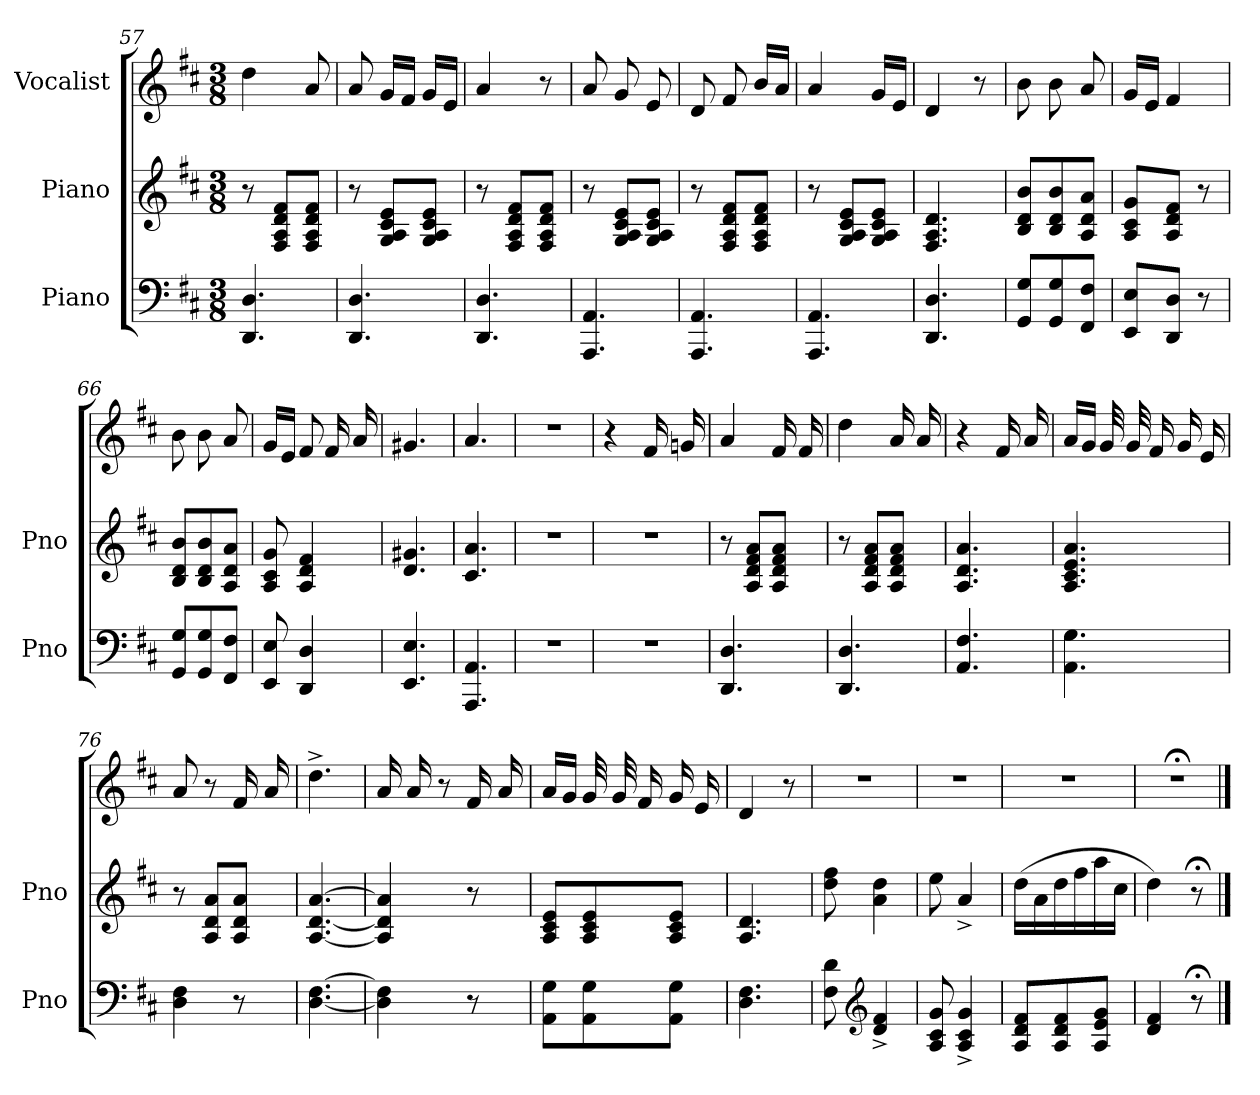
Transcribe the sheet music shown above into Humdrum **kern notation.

**kern	**kern	**kern
*part3	*part2	*part1
*staff3	*staff2	*staff1
*I"Piano	*I"Piano	*I"Vocalist
*I'Pno	*I'Pno	*
*clefF4	*clefG2	*clefG2
*k[f#c#]	*k[f#c#]	*k[f#c#]
*D:	*D:	*D:
*M3/8	*M3/8	*M3/8
=57	=57	=57
4.DD 4.D	8r	4dd
.	8F# 8A 8d 8f#L	.
.	8F# 8A 8d 8f#J	8a
=58	=58	=58
4.DD 4.D	8r	8a
.	8G 8A 8c# 8eL	16gLL
.	.	16f#JJ
.	8G 8A 8c# 8eJ	16gLL
.	.	16eJJ
=59	=59	=59
4.DD 4.D	8r	4a
.	8F# 8A 8d 8f#L	.
.	8F# 8A 8d 8f#J	8r
=60	=60	=60
4.AAA 4.AA	8r	8a
.	8G 8A 8c# 8eL	8g
.	8G 8A 8c# 8eJ	8e
=61	=61	=61
4.AAA 4.AA	8r	8d
.	8F# 8A 8d 8f#L	8f#
.	8F# 8A 8d 8f#J	16bLL
.	.	16aJJ
=62	=62	=62
4.AAA 4.AA	8r	4a
.	8G 8A 8c# 8eL	.
.	8G 8A 8c# 8eJ	16gLL
.	.	16eJJ
=63	=63	=63
4.DD 4.D	4.F# 4.A 4.d	4d
.	.	8r
=64	=64	=64
8GG 8GL	8B 8d 8bL	8b
8GG 8G	8B 8d 8b	8b
8FF# 8F#J	8A 8d 8aJ	8a
=65	=65	=65
8EE 8EL	8A 8c# 8gL	16gLL
.	.	16eJJ
8DD 8DJ	8A 8d 8f#J	4f#
8r	8r	.
=66	=66	=66
8GG 8GL	8B 8d 8bL	8b
8GG 8G	8B 8d 8b	8b
8FF# 8F#J	8A 8d 8aJ	8a
=67	=67	=67
8EE 8E	8A 8c# 8g	16gLL
.	.	16eJJ
4DD 4D	4A 4d 4f#	8f#
.	.	16f#
.	.	16a
=68	=68	=68
4.EE 4.E	4.d 4.g#X	4.g#X
=69	=69	=69
4.AAA 4.AA	4.c# 4.a	4.a
=70	=70	=70
4.r	4.r	4.r
=71	=71	=71
4.r	4.r	4r
.	.	16f#
.	.	16gn
=72	=72	=72
4.DD 4.D	8r	4a
.	8A 8d 8f# 8aL	.
.	8A 8d 8f# 8aJ	16f#
.	.	16f#
=73	=73	=73
4.DD 4.D	8r	4dd
.	8A 8d 8f# 8aL	.
.	8A 8d 8f# 8aJ	16a
.	.	16a
=74	=74	=74
4.AA 4.F#	4.A 4.d 4.a	4r
.	.	16f#
.	.	16a
=75	=75	=75
4.AA 4.G	4.A 4.c# 4.e 4.a	16aLL
.	.	16gJJ
.	.	32g
.	.	32g
.	.	16f#
.	.	16g
.	.	16e
=76	=76	=76
4D 4F#	8r	8a
.	8A 8d 8aL	8r
8r	8A 8d 8aJ	16f#
.	.	16a
=77	=77	=77
[4.D [4.F#	[4.A [4.d [4.a	4.dd^
=78	=78	=78
4D] 4F#]	4A] 4d] 4a]	16a
.	.	16a
.	.	8r
8r	8r	16f#
.	.	16a
=79	=79	=79
8AA 8GL	8A 8c# 8eL	16aLL
.	.	16gJJ
8AA 8G	8A 8c# 8e	32g
.	.	32g
.	.	16f#
8AA 8GJ	8A 8c# 8eJ	16g
.	.	16e
=80	=80	=80
4.D 4.F#	4.A 4.d	4d
.	.	8r
=81	=81	=81
8F# 8d	8dd 8ff#	4.r
*clefG2	*	*
4d^ 4f#^	4a 4dd	.
=82	=82	=82
8A 8c# 8g	8ee	4.r
4A^ 4c#^ 4g^	4a^	.
=83	=83	=83
8A 8d 8f#L	(16ddLL	4.r
.	16a	.
8A 8d 8f#	16dd	.
.	16ff#	.
8A 8e 8gJ	16aa	.
.	16cc#JJ	.
=84	=84	=84
4d 4f#	4dd)	4.r;<
8r;<	8r;<	.
==	==	==
*-	*-	*-
